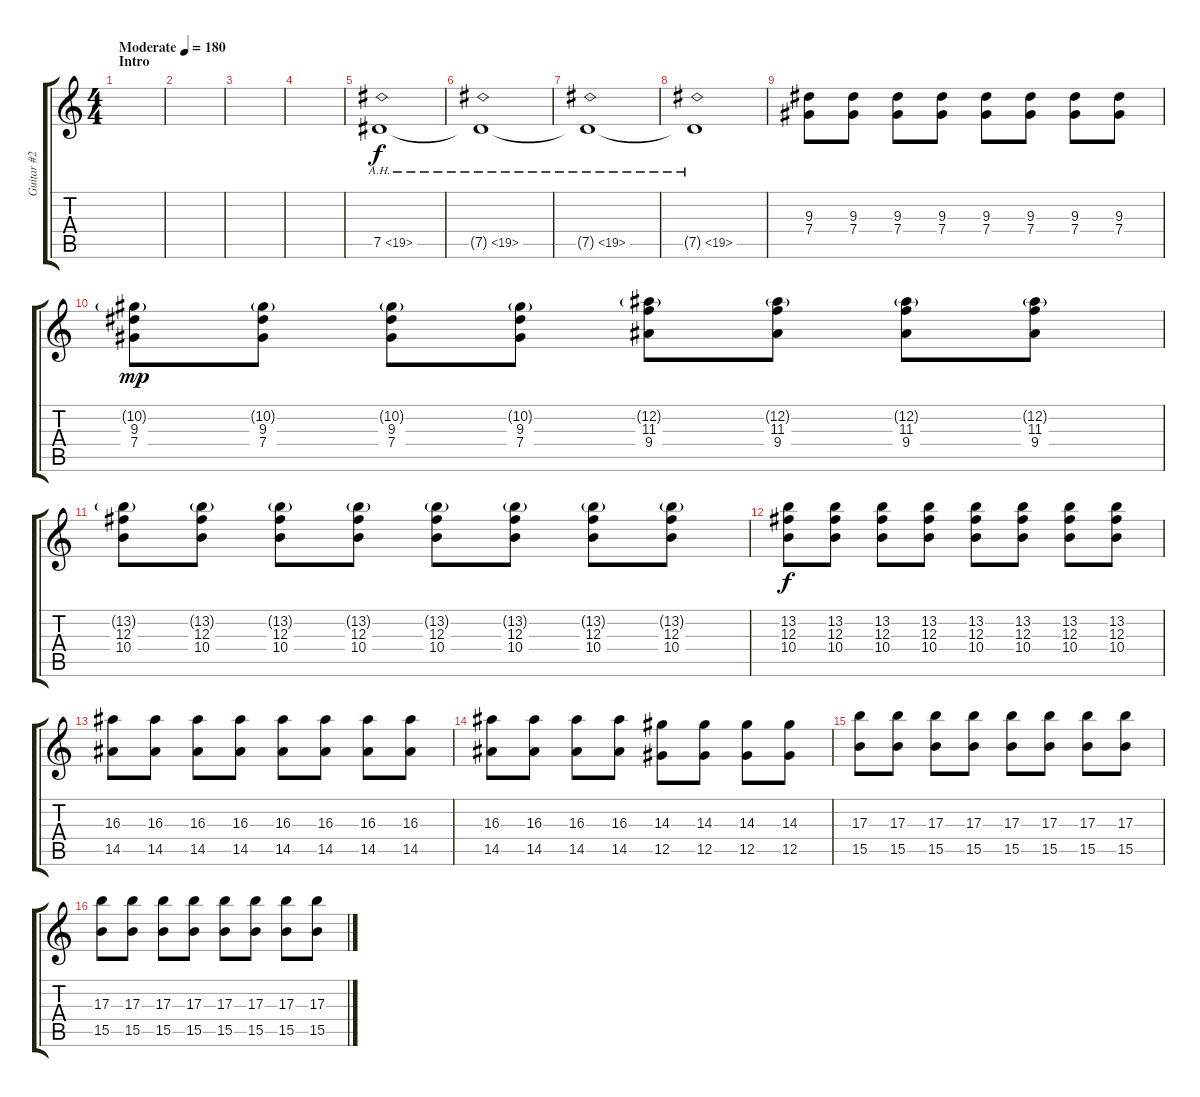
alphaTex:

\track ("Guitar #2" "Guitar #2") {instrument distortionguitar}
\staff {score tabs}
\tuning (Eb4 Bb3 Gb3 Db3 Ab2 Eb2) {hide}
\ts (4 4)
\section ("" "Intro")
\tempo (180 "Moderate")
\clef g2
\ks c
|
|
|
|
7.5{ah 12}.1{volume 2} |
7.5{ah 12 t}.1{volume 13} |
7.5{ah 12 t}.1 |
7.5{ah 12 t}.1 |
(9.3 7.4).8{volume 13} (9.3 7.4).8 (9.3 7.4).8 (9.3 7.4).8 (9.3 7.4).8 (9.3 7.4).8 (9.3 7.4).8 (9.3 7.4).8 |
(10.2{g} 9.3 7.4).8{dy mp} (10.2{g} 9.3 7.4).8 (10.2{g} 9.3 7.4).8 (10.2{g} 9.3 7.4).8 (12.2{g} 11.3 9.4).8 (12.2{g} 11.3 9.4).8 (12.2{g} 11.3 9.4).8 (12.2{g} 11.3 9.4).8 |
(13.2{g} 12.3 10.4).8 (13.2{g} 12.3 10.4).8 (13.2{g} 12.3 10.4).8 (13.2{g} 12.3 10.4).8 (13.2{g} 12.3 10.4).8 (13.2{g} 12.3 10.4).8 (13.2{g} 12.3 10.4).8 (13.2{g} 12.3 10.4).8 |
(13.2 12.3 10.4).8{dy f} (13.2 12.3 10.4).8 (13.2 12.3 10.4).8 (13.2 12.3 10.4).8 (13.2 12.3 10.4).8 (13.2 12.3 10.4).8 (13.2 12.3 10.4).8 (13.2 12.3 10.4).8 |
(16.3 14.5).8 (16.3 14.5).8 (16.3 14.5).8 (16.3 14.5).8 (16.3 14.5).8 (16.3 14.5).8 (16.3 14.5).8 (16.3 14.5).8 |
(16.3 14.5).8 (16.3 14.5).8 (16.3 14.5).8 (16.3 14.5).8 (14.3 12.5).8 (14.3 12.5).8 (14.3 12.5).8 (14.3 12.5).8 |
(17.3 15.5).8 (17.3 15.5).8 (17.3 15.5).8 (17.3 15.5).8 (17.3 15.5).8 (17.3 15.5).8 (17.3 15.5).8 (17.3 15.5).8 |
(17.3 15.5).8 (17.3 15.5).8 (17.3 15.5).8 (17.3 15.5).8 (17.3 15.5).8 (17.3 15.5).8 (17.3 15.5).8 (17.3 15.5).8
